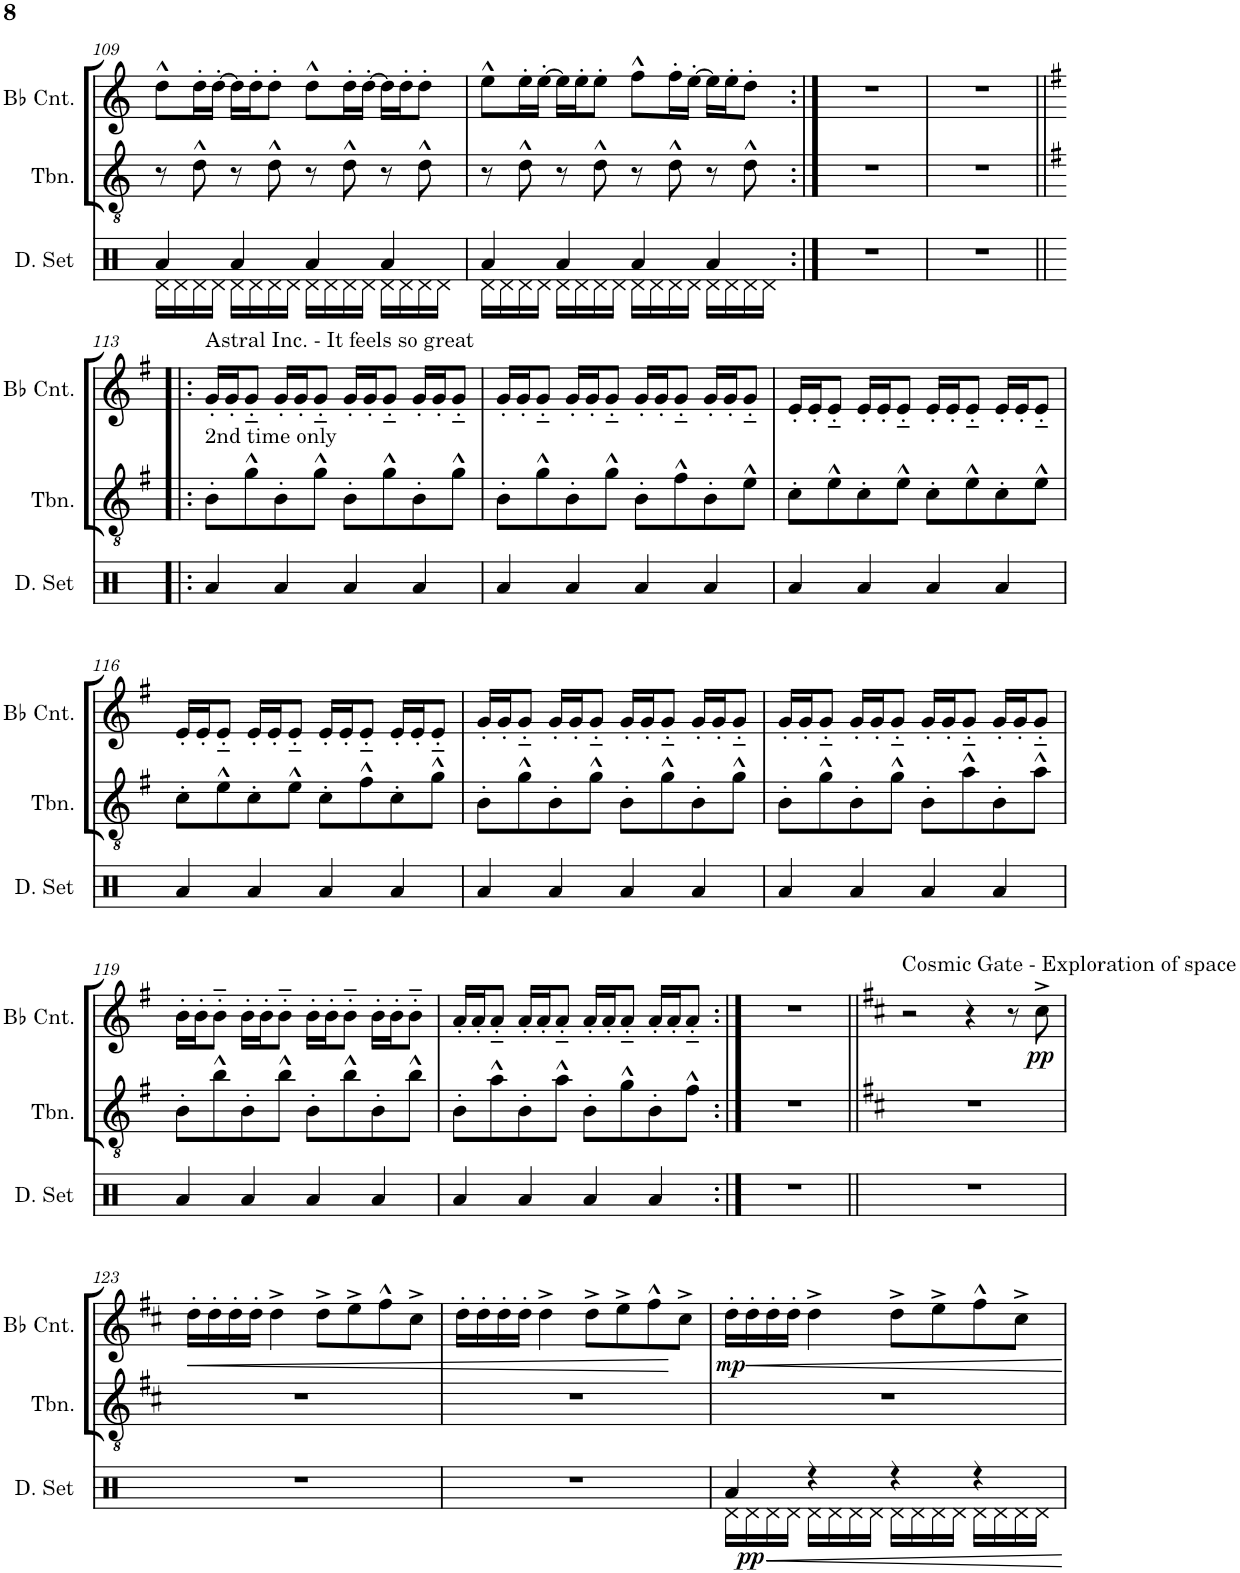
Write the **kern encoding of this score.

**kern	**dynam	**kern	**kern	**dynam
*part3	*part3	*part2	*part1	*part1
*staff3	*staff3	*staff2	*staff1	*staff1
*I"Drumset	*	*I"Trombone	*I"Bb Cornet	*
*I'D. Set	*	*I'Tbn.	*I'Bb Cnt.	*
!!LO:PB:g=z
*clefX	*	*clefGv2	*clefG2	*
*	*	*Trd1c2	*Trd1c2	*
*k[]	*	*k[]	*k[]	*
*M4/4	*	*M4/4	*M4/4	*
=109	=109	=109	=109	=109
*^	*	*	*	*
4Ra/	16Rd\LL	.	8r	8dd^^\L	.
.	16Rd\	.	.	.	.
.	16Rd\	.	8d^^\	16dd'\L	.
.	16Rd\JJ	.	.	[16dd'\JJ	.
4Ra/	16Rd\LL	.	8r	16dd\LL]	.
.	16Rd\	.	.	16dd'\J	.
.	16Rd\	.	8d^^\	8dd'\J	.
.	16Rd\JJ	.	.	.	.
4Ra/	16Rd\LL	.	8r	8dd^^\L	.
.	16Rd\	.	.	.	.
.	16Rd\	.	8d^^\	16dd'\L	.
.	16Rd\JJ	.	.	[16dd'\JJ	.
4Ra/	16Rd\LL	.	8r	16dd\LL]	.
.	16Rd\	.	.	16dd'\J	.
.	16Rd\	.	8d^^\	8dd'\J	.
.	16Rd\JJ	.	.	.	.
=110	=110	=110	=110	=110	=110
4Ra/	16Rd\LL	.	8r	8ee^^\L	.
.	16Rd\	.	.	.	.
.	16Rd\	.	8d^^\	16ee'\L	.
.	16Rd\JJ	.	.	[16ee'\JJ	.
4Ra/	16Rd\LL	.	8r	16ee\LL]	.
.	16Rd\	.	.	16ee'\J	.
.	16Rd\	.	8d^^\	8ee'\J	.
.	16Rd\JJ	.	.	.	.
4Ra/	16Rd\LL	.	8r	8ff^^\L	.
.	16Rd\	.	.	.	.
.	16Rd\	.	8d^^\	16ff'\L	.
.	16Rd\JJ	.	.	[16ee'\JJ	.
4Ra/	16Rd\LL	.	8r	16ee\LL]	.
.	16Rd\	.	.	16ee'\J	.
.	16Rd\	.	8d^^\	8dd'\J	.
.	16Rd\JJ	.	.	.	.
*v	*v	*	*	*	*
=111:|!	=111:|!	=111:|!	=111:|!	=111:|!
1r	.	1r	1r	.
=112	=112	=112	=112	=112
1r	.	1r	1r	.
!!LO:LB:g=z
=113!|:	=113!|:	=113!|:	=113!|:	=113!|:
*	*	*k[f#]	*k[f#]	*
!	!	!	!LO:TX:a:t=Astral Inc. - It feels so great	!
!	!	!LO:TX:a:t=2nd time only	!	!
4Ra/	.	8B'\L	16g'/LL	.
.	.	.	16g'/J	.
.	.	8g^^\	8g'~/J	.
4Ra/	.	8B'\	16g'/LL	.
.	.	.	16g'/J	.
.	.	8g^^\J	8g'~/J	.
4Ra/	.	8B'\L	16g'/LL	.
.	.	.	16g'/J	.
.	.	8g^^\	8g'~/J	.
4Ra/	.	8B'\	16g'/LL	.
.	.	.	16g'/J	.
.	.	8g^^\J	8g'~/J	.
=114	=114	=114	=114	=114
4Ra/	.	8B'\L	16g'/LL	.
.	.	.	16g'/J	.
.	.	8g^^\	8g'~/J	.
4Ra/	.	8B'\	16g'/LL	.
.	.	.	16g'/J	.
.	.	8g^^\J	8g'~/J	.
4Ra/	.	8B'\L	16g'/LL	.
.	.	.	16g'/J	.
.	.	8f#^^\	8g'~/J	.
4Ra/	.	8B'\	16g'/LL	.
.	.	.	16g'/J	.
.	.	8e^^\J	8g'~/J	.
=115	=115	=115	=115	=115
4Ra/	.	8c'\L	16e'/LL	.
.	.	.	16e'/J	.
.	.	8e^^\	8e'~/J	.
4Ra/	.	8c'\	16e'/LL	.
.	.	.	16e'/J	.
.	.	8e^^\J	8e'~/J	.
4Ra/	.	8c'\L	16e'/LL	.
.	.	.	16e'/J	.
.	.	8e^^\	8e'~/J	.
4Ra/	.	8c'\	16e'/LL	.
.	.	.	16e'/J	.
.	.	8e^^\J	8e'~/J	.
!!LO:LB:g=z
=116	=116	=116	=116	=116
4Ra/	.	8c'\L	16e'/LL	.
.	.	.	16e'/J	.
.	.	8e^^\	8e'~/J	.
4Ra/	.	8c'\	16e'/LL	.
.	.	.	16e'/J	.
.	.	8e^^\J	8e'~/J	.
4Ra/	.	8c'\L	16e'/LL	.
.	.	.	16e'/J	.
.	.	8f#^^\	8e'~/J	.
4Ra/	.	8c'\	16e'/LL	.
.	.	.	16e'/J	.
.	.	8g^^\J	8e'~/J	.
=117	=117	=117	=117	=117
4Ra/	.	8B'\L	16g'/LL	.
.	.	.	16g'/J	.
.	.	8g^^\	8g'~/J	.
4Ra/	.	8B'\	16g'/LL	.
.	.	.	16g'/J	.
.	.	8g^^\J	8g'~/J	.
4Ra/	.	8B'\L	16g'/LL	.
.	.	.	16g'/J	.
.	.	8g^^\	8g'~/J	.
4Ra/	.	8B'\	16g'/LL	.
.	.	.	16g'/J	.
.	.	8g^^\J	8g'~/J	.
=118	=118	=118	=118	=118
4Ra/	.	8B'\L	16g'/LL	.
.	.	.	16g'/J	.
.	.	8g^^\	8g'~/J	.
4Ra/	.	8B'\	16g'/LL	.
.	.	.	16g'/J	.
.	.	8g^^\J	8g'~/J	.
4Ra/	.	8B'\L	16g'/LL	.
.	.	.	16g'/J	.
.	.	8a^^\	8g'~/J	.
4Ra/	.	8B'\	16g'/LL	.
.	.	.	16g'/J	.
.	.	8a^^\J	8g'~/J	.
!!LO:LB:g=z
=119	=119	=119	=119	=119
4Ra/	.	8B'\L	16b'\LL	.
.	.	.	16b'\J	.
.	.	8b^^\	8b'~\J	.
4Ra/	.	8B'\	16b'\LL	.
.	.	.	16b'\J	.
.	.	8b^^\J	8b'~\J	.
4Ra/	.	8B'\L	16b'\LL	.
.	.	.	16b'\J	.
.	.	8b^^\	8b'~\J	.
4Ra/	.	8B'\	16b'\LL	.
.	.	.	16b'\J	.
.	.	8b^^\J	8b'~\J	.
=120	=120	=120	=120	=120
4Ra/	.	8B'\L	16a'/LL	.
.	.	.	16a'/J	.
.	.	8a^^\	8a'~/J	.
4Ra/	.	8B'\	16a'/LL	.
.	.	.	16a'/J	.
.	.	8a^^\J	8a'~/J	.
4Ra/	.	8B'\L	16a'/LL	.
.	.	.	16a'/J	.
.	.	8g^^\	8a'~/J	.
4Ra/	.	8B'\	16a'/LL	.
.	.	.	16a'/J	.
.	.	8f#^^\J	8a'~/J	.
=121:|!	=121:|!	=121:|!	=121:|!	=121:|!
1r	.	1r	1r	.
=122||	=122||	=122||	=122||	=122||
*	*	*k[f#c#]	*k[f#c#]	*
!	!	!	!LO:TX:a:t=Cosmic Gate - Exploration of space	!
1r	.	1r	2r	.
.	.	.	4r	.
.	.	.	8r	.
!	!	!	!	!LO:DY:b
.	.	.	8cc#^\	pp
!!LO:LB:g=z
=123	=123	=123	=123	=123
!	!	!	!	!LO:HP:b
1r	.	1r	16dd'\LL	<
.	.	.	16dd'\	.
.	.	.	16dd'\	.
.	.	.	16dd'\JJ	.
.	.	.	4dd^\	.
.	.	.	8dd^\L	.
.	.	.	8ee^\	.
.	.	.	8ff#^^\	.
.	.	.	8cc#^\J	.
=124	=124	=124	=124	=124
1r	.	1r	16dd'\LL	.
.	.	.	16dd'\	.
.	.	.	16dd'\	.
.	.	.	16dd'\JJ	.
.	.	.	4dd^\	.
.	.	.	8dd^\L	.
.	.	.	8ee^\	.
.	.	.	8ff#^^\	.
.	.	.	8cc#^\J	[
=125	=125	=125	=125	=125
*^	*	*	*	*
!	!	!	!	!	!LO:DY:b
4Ra/	16Rd\LL	.	1r	16dd'\LL	mp
!	!	!LO:DY:b	!	!	!
.	16Rd\	pp	.	16dd'\	.
.	16Rd\	.	.	16dd'\	.
.	16Rd\JJ	.	.	16dd'\JJ	.
4r	16Rd\LL	.	.	4dd^\	.
.	16Rd\	.	.	.	.
.	16Rd\	.	.	.	.
.	16Rd\JJ	.	.	.	.
4r	16Rd\LL	.	.	8dd^\L	.
.	16Rd\	.	.	.	.
.	16Rd\	.	.	8ee^\	.
.	16Rd\JJ	.	.	.	.
4r	16Rd\LL	.	.	8ff#^^\	.
.	16Rd\	.	.	.	.
.	16Rd\	.	.	8cc#^\J	.
.	16Rd\JJ	.	.	.	.
*v	*v	*	*	*	*
=	=	=	=	=
*-	*-	*-	*-	*-
